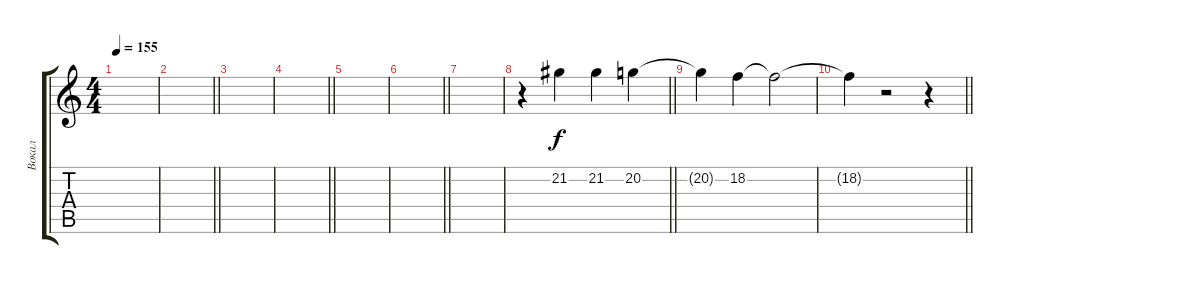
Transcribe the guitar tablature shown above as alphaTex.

\track ("Вокал" "Вокал") {instrument tremolostrings}
\staff {score tabs}
\tuning (E4 B3 G3 D3 A2 E2) {hide}
\ts (4 4)
\tempo 155
\clef g2
\ks c
|
\barLineRight lightlight
|
|
\barLineRight lightlight
|
|
\barLineRight lightlight
|
|
\barLineRight lightlight
r.4 21.2.4{volume 16 balance 14} 21.2.4 20.2.4 |
20.2{t}.4 18.2.4 18.2{t}.2 |
\barLineRight lightlight
18.2{t}.4 r.2 r.4
